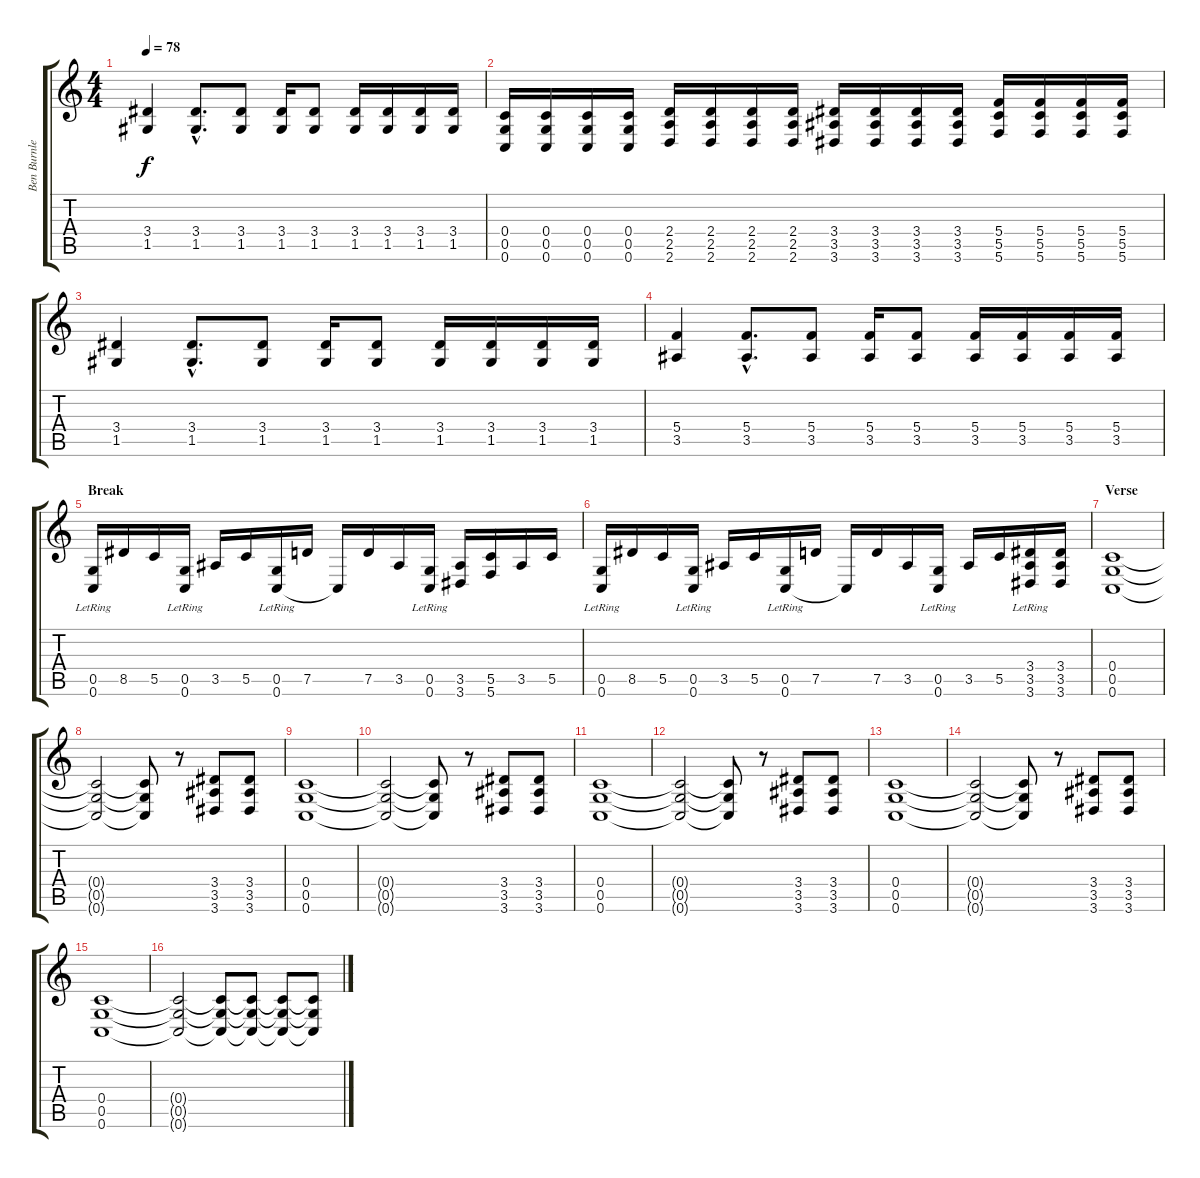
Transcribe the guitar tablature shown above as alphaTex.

\track ("Ben Burnley (guitar)" "Ben Burnle") {instrument electricguitarjazz}
\staff {score tabs}
\tuning (D4 A3 F3 C3 G2 C2) {hide}
\ts (4 4)
\tempo 78
\clef g2
\ks c
(3.4 1.5).4{dy f} (3.4{hac} 1.5{hac}).8{d} (3.4 1.5).8 (3.4 1.5).16 (3.4 1.5).8 (3.4 1.5).16 (3.4 1.5).16 (3.4 1.5).16 (3.4 1.5).16 |
(0.4 0.5 0.6).16 (0.4 0.5 0.6).16 (0.4 0.5 0.6).16 (0.4 0.5 0.6).16 (2.4 2.5 2.6).16 (2.4 2.5 2.6).16 (2.4 2.5 2.6).16 (2.4 2.5 2.6).16 (3.4 3.5 3.6).16 (3.4 3.5 3.6).16 (3.4 3.5 3.6).16 (3.4 3.5 3.6).16 (5.4 5.5 5.6).16 (5.4 5.5 5.6).16 (5.4 5.5 5.6).16 (5.4 5.5 5.6).16 |
(3.4 1.5).4 (3.4{hac} 1.5{hac}).8{d} (3.4 1.5).8 (3.4 1.5).16 (3.4 1.5).8 (3.4 1.5).16 (3.4 1.5).16 (3.4 1.5).16 (3.4 1.5).16 |
(5.4 3.5).4 (5.4{hac} 3.5{hac}).8{d} (5.4 3.5).8 (5.4 3.5).16 (5.4 3.5).8 (5.4 3.5).16 (5.4 3.5).16 (5.4 3.5).16 (5.4 3.5).16 |
\section ("" "Break")
(0.5 0.6{lr}).16{instrument distortionguitar} 8.5.16 5.5.16 (0.5 0.6{lr}).16 3.5.16 5.5.16 (0.5 0.6{lr}).16 7.5.16 0.6{t}.16 7.5.16 3.5.16 (0.5 0.6{lr}).16 (3.5 3.6).16 (5.5 5.6).16 3.5.16 5.5.16 |
(0.5 0.6{lr}).16 8.5.16 5.5.16 (0.5 0.6{lr}).16 3.5.16 5.5.16 (0.5 0.6{lr}).16 7.5.16 0.6{t}.16 7.5.16 3.5.16 (0.5 0.6{lr}).16 3.5.16 5.5.16 (3.4 3.5 3.6{lr}).16 (3.4 3.5 3.6).16 |
\section ("" "Verse")
(0.4 0.5 0.6).1{volume 0} |
(0.4{t} 0.5{t} 0.6{t}).2 (0.4{t} 0.5{t} 0.6{t}).8 r.8{volume 11} (3.4 3.5 3.6).8 (3.4 3.5 3.6).8 |
(0.4 0.5 0.6).1{volume 0} |
(0.4{t} 0.5{t} 0.6{t}).2 (0.4{t} 0.5{t} 0.6{t}).8 r.8{volume 11} (3.4 3.5 3.6).8 (3.4 3.5 3.6).8 |
(0.4 0.5 0.6).1{volume 0} |
(0.4{t} 0.5{t} 0.6{t}).2 (0.4{t} 0.5{t} 0.6{t}).8 r.8{volume 11} (3.4 3.5 3.6).8 (3.4 3.5 3.6).8 |
(0.4 0.5 0.6).1{volume 0} |
(0.4{t} 0.5{t} 0.6{t}).2 (0.4{t} 0.5{t} 0.6{t}).8 r.8{volume 11} (3.4 3.5 3.6).8 (3.4 3.5 3.6).8 |
(0.4 0.5 0.6).1 |
(0.4{t} 0.5{t} 0.6{t}).2 (0.4{t} 0.5{t} 0.6{t}).8 (0.4{t} 0.5{t} 0.6{t}).8 (0.4{t} 0.5{t} 0.6{t}).8 (0.4{t} 0.5{t} 0.6{t}).8
